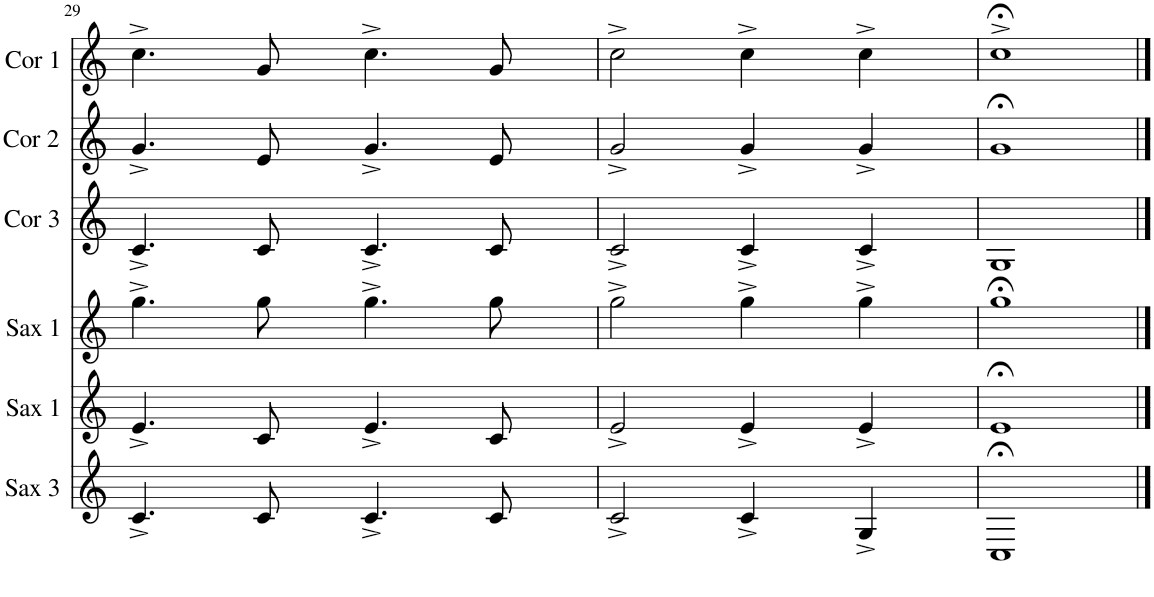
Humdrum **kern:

**kern	**kern	**kern	**kern	**kern	**kern
*part6	*part5	*part4	*part3	*part2	*part1
*staff6	*staff5	*staff4	*staff3	*staff2	*staff1
*I"Saxcor 3	*I"Saxcor 2	*I"Saxcor 1	*I"Cor 3	*I"Cor 2	*I"Cor 1
*I'Sax 3	*I'Sax 2	*I'Sax 1	*I'Cor 3	*I'Cor 2	*I'Cor 1
!!LO:PB:g=z
*clefG2	*clefG2	*clefG2	*clefG2	*clefG2	*clefG2
*Trd4c7	*Trd4c7	*Trd4c7	*Trd4c7	*Trd4c7	*Trd4c7
*k[]	*k[]	*k[]	*k[]	*k[]	*k[]
*M4/4	*M4/4	*M4/4	*M4/4	*M4/4	*M4/4
=29	=29	=29	=29	=29	=29
4.c^/	4.e^/	4.gg^\	4.c^/	4.g^/	4.cc^\
8c/	8c/	8gg\	8c/	8e/	8g/
4.c^/	4.e^/	4.gg^\	4.c^/	4.g^/	4.cc^\
8c/	8c/	8gg\	8c/	8e/	8g/
=30	=30	=30	=30	=30	=30
2c^/	2e^/	2gg^\	2c^/	2g^/	2cc^\
4c^/	4e^/	4gg^\	4c^/	4g^/	4cc^\
4G^/	4e^/	4gg^\	4c^/	4g^/	4cc^\
=31	=31	=31	=31	=31	=31
1C;<	1e;<	1gg;<	1G	1g;<	1cc;<^
==	==	==	==	==	==
*-	*-	*-	*-	*-	*-
